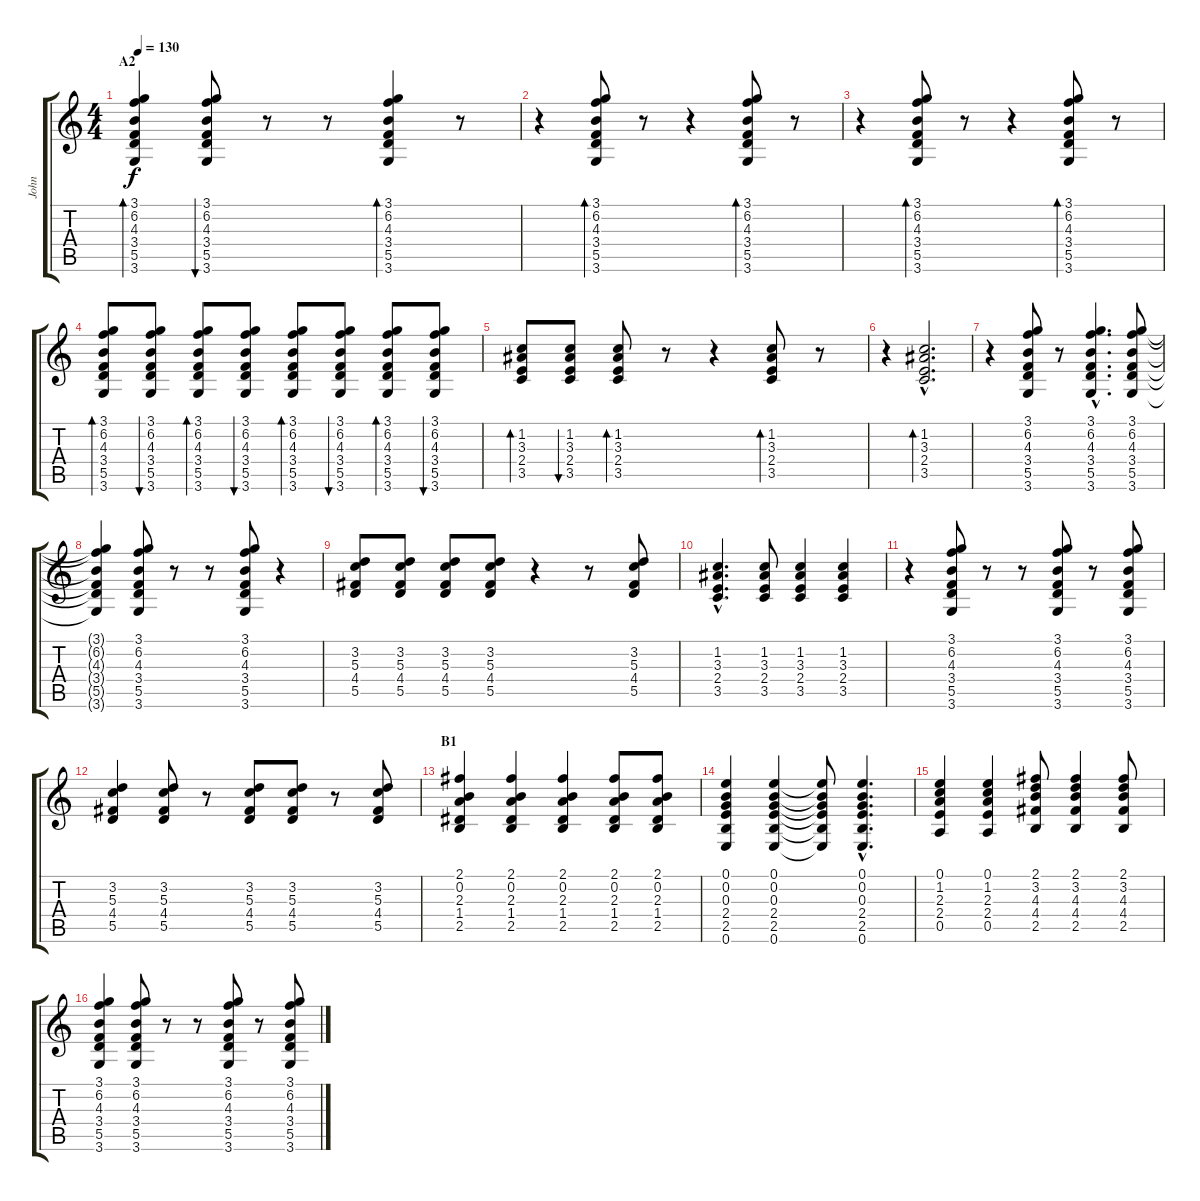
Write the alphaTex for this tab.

\track ("John" "John") {instrument electricguitarclean}
\staff {score tabs}
\tuning (E4 B3 G3 D3 A2 E2) {hide}
\ts (4 4)
\section ("" "A2")
\tempo 130
\clef g2
\ks c
(3.1 6.2 4.3 3.4 5.5 3.6).4{bd 60 dy f} (3.1 6.2 4.3 3.4 5.5 3.6).8{bu 60} r.8 r.8 (3.1 6.2 4.3 3.4 5.5 3.6).4{bd 60} r.8 |
r.4 (3.1 6.2 4.3 3.4 5.5 3.6).8{bd 60} r.8 r.4 (3.1 6.2 4.3 3.4 5.5 3.6).8{bd 60} r.8 |
r.4 (3.1 6.2 4.3 3.4 5.5 3.6).8{bd 60} r.8 r.4 (3.1 6.2 4.3 3.4 5.5 3.6).8{bd 60} r.8 |
(3.1 6.2 4.3 3.4 5.5 3.6).8{bd 60} (3.1 6.2 4.3 3.4 5.5 3.6).8{bu 60} (3.1 6.2 4.3 3.4 5.5 3.6).8{bd 60} (3.1 6.2 4.3 3.4 5.5 3.6).8{bu 60} (3.1 6.2 4.3 3.4 5.5 3.6).8{bd 60} (3.1 6.2 4.3 3.4 5.5 3.6).8{bu 60} (3.1 6.2 4.3 3.4 5.5 3.6).8{bd 60} (3.1 6.2 4.3 3.4 5.5 3.6).8{bu 60} |
(1.2 3.3 2.4 3.5).8{bd 60} (1.2 3.3 2.4 3.5).8{bu 60} (1.2 3.3 2.4 3.5).8{bd 60} r.8 r.4 (1.2 3.3 2.4 3.5).8{bd 60} r.8 |
r.4 (1.2{hac} 3.3{hac} 2.4{hac} 3.5{hac}).2{d bd 240} |
r.4 (3.1 6.2 4.3 3.4 5.5 3.6).8 r.8 (3.1{hac} 6.2{hac} 4.3{hac} 3.4{hac} 5.5{hac} 3.6{hac}).4{d} (3.1 6.2 4.3 3.4 5.5 3.6).8 |
(3.1{t} 6.2{t} 4.3{t} 3.4{t} 5.5{t} 3.6{t}).4 (3.1 6.2 4.3 3.4 5.5 3.6).8 r.8 r.8 (3.1 6.2 4.3 3.4 5.5 3.6).8 r.4 |
(3.2 5.3 4.4 5.5).8 (3.2 5.3 4.4 5.5).8 (3.2 5.3 4.4 5.5).8 (3.2 5.3 4.4 5.5).8 r.4 r.8 (3.2 5.3 4.4 5.5).8 |
(1.2{hac} 3.3{hac} 2.4{hac} 3.5{hac}).4{d} (1.2 3.3 2.4 3.5).8 (1.2 3.3 2.4 3.5).4 (1.2 3.3 2.4 3.5).4 |
r.4 (3.1 6.2 4.3 3.4 5.5 3.6).8 r.8 r.8 (3.1 6.2 4.3 3.4 5.5 3.6).8 r.8 (3.1 6.2 4.3 3.4 5.5 3.6).8 |
(3.2 5.3 4.4 5.5).4 (3.2 5.3 4.4 5.5).8 r.8 (3.2 5.3 4.4 5.5).8 (3.2 5.3 4.4 5.5).8 r.8 (3.2 5.3 4.4 5.5).8 |
\section ("" "B1")
(2.1 0.2 2.3 1.4 2.5).4 (2.1 0.2 2.3 1.4 2.5).4 (2.1 0.2 2.3 1.4 2.5).4 (2.1 0.2 2.3 1.4 2.5).8 (2.1 0.2 2.3 1.4 2.5).8 |
(0.1 0.2 0.3 2.4 2.5 0.6).4 (0.1 0.2 0.3 2.4 2.5 0.6).4 (0.1{t} 0.2{t} 0.3{t} 2.4{t} 2.5{t} 0.6{t}).8 (0.1{hac} 0.2{hac} 0.3{hac} 2.4{hac} 2.5{hac} 0.6{hac}).4{d} |
(0.1 1.2 2.3 2.4 0.5).4 (0.1 1.2 2.3 2.4 0.5).4 (2.1 3.2 4.3 4.4 2.5).8 (2.1 3.2 4.3 4.4 2.5).4 (2.1 3.2 4.3 4.4 2.5).8 |
(3.1 6.2 4.3 3.4 5.5 3.6).4 (3.1 6.2 4.3 3.4 5.5 3.6).8 r.8 r.8 (3.1 6.2 4.3 3.4 5.5 3.6).8 r.8 (3.1 6.2 4.3 3.4 5.5 3.6).8
